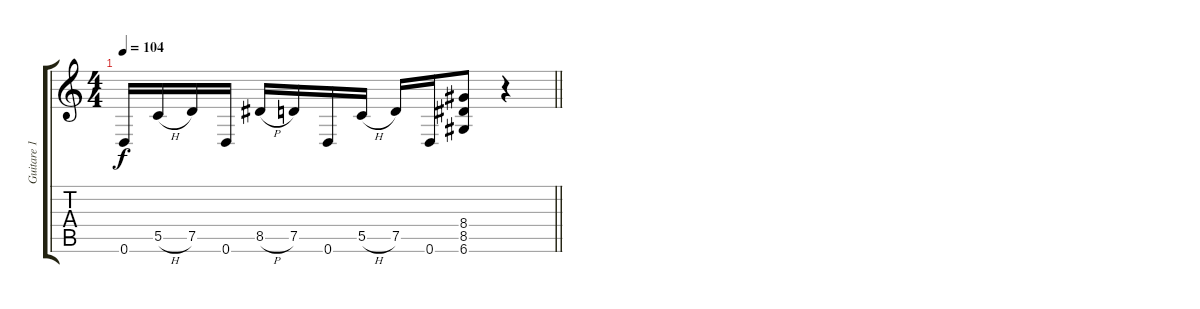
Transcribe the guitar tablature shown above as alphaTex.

\track ("Guitare 1" "Guitare 1") {instrument distortionguitar}
\staff {score tabs}
\tuning (D4 A3 F3 C3 G2 D2) {hide}
\ts (4 4)
\tempo 104
\clef g2
\barLineRight lightlight
\ks c
0.6.16{dy f} 5.5{h}.16 7.5.16 0.6.16 8.5{h}.16 7.5.16 0.6.16 5.5{h}.16 7.5.16 0.6.16 (8.4 8.5 6.6).8 r.4
